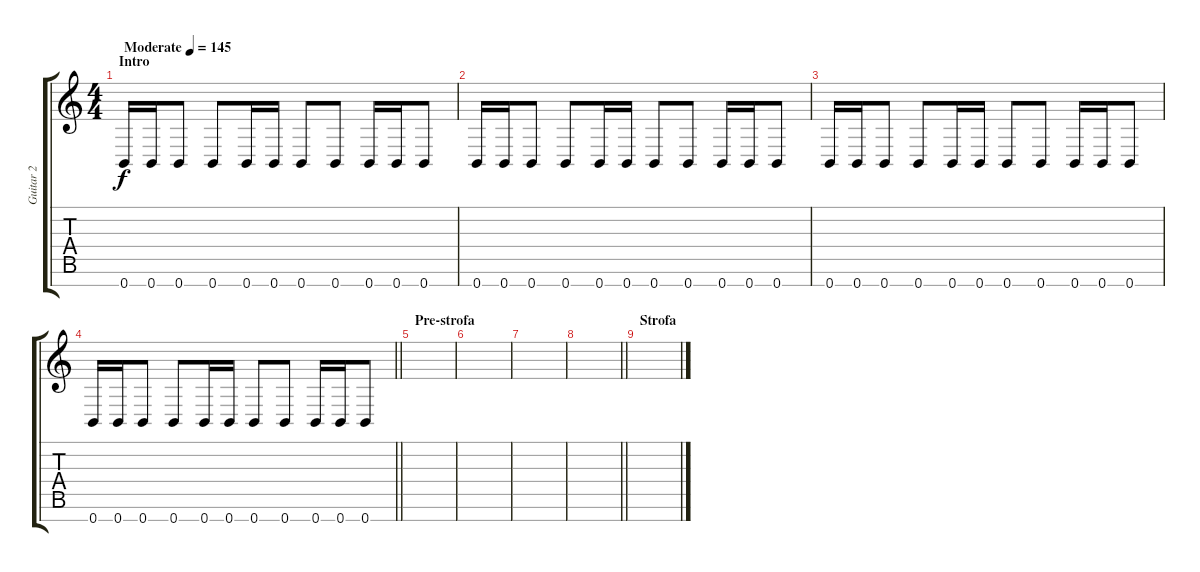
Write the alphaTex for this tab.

\track ("Guitar 2" "Guitar 2") {instrument distortionguitar}
\staff {score tabs}
\tuning (E4 B3 G3 D3 A2 E2 B1) {hide}
\ts (4 4)
\section ("" "Intro")
\tempo (145 "Moderate")
\clef g2
\ks c
0.7.16{dy f instrument distortionguitar} 0.7.16 0.7.8 0.7.8 0.7.16 0.7.16 0.7.8 0.7.8 0.7.16 0.7.16 0.7.8 |
0.7.16 0.7.16 0.7.8 0.7.8 0.7.16 0.7.16 0.7.8 0.7.8 0.7.16 0.7.16 0.7.8 |
0.7.16 0.7.16 0.7.8 0.7.8 0.7.16 0.7.16 0.7.8 0.7.8 0.7.16 0.7.16 0.7.8 |
\barLineRight lightlight
0.7.16 0.7.16 0.7.8 0.7.8 0.7.16 0.7.16 0.7.8 0.7.8 0.7.16 0.7.16 0.7.8 |
\section ("" "Pre-strofa")
|
|
|
\barLineRight lightlight
|
\section ("" "Strofa")
